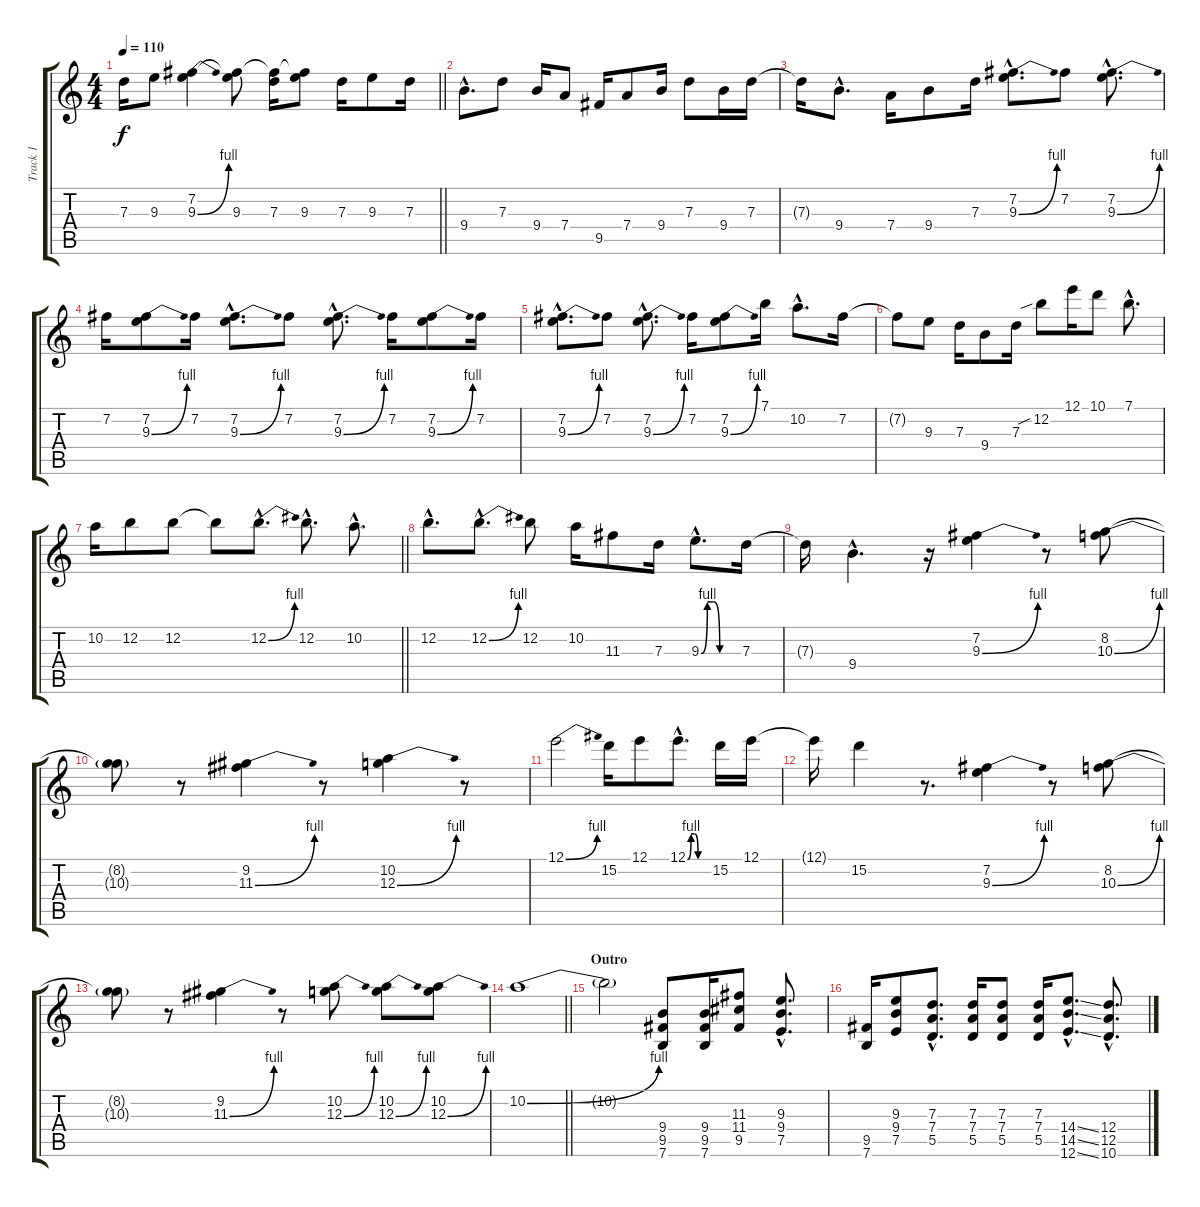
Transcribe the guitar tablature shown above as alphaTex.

\track ("Track 1" "Track 1") {instrument distortionguitar}
\staff {score tabs}
\tuning (E4 B3 G3 D3 A2 E2) {hide}
\ts (4 4)
\tempo 110
\clef g2
\barLineRight lightlight
\ks c
7.3.16{dy f} 9.3.8 (7.2 9.3{be (bend 0 0 60 4)}).4 (7.2{t} 9.3).8 (7.2{t} 7.3).16 (7.2{t} 9.3).8 7.3.16 9.3.8 7.3.16 |
9.4{hac}.8{d} 7.3.8 9.4.16 7.4.8 9.5.16 7.4.8 9.4.16 7.3.8 9.4.16 7.3.16 |
7.3{t}.16 9.4{hac}.8{d} 7.4.16 9.4.8 7.3.16 (7.2{hac} 9.3{be (bend 0 0 60 4) hac}).8{d} 7.2.8 (7.2{hac} 9.3{be (bend 0 0 60 4) hac}).8{d} |
7.2.16 (7.2 9.3{be (bend 0 0 60 4)}).8 7.2.16 (7.2{hac} 9.3{be (bend 0 0 60 4) hac}).8{d} 7.2.8 (7.2{hac} 9.3{be (bend 0 0 60 4) hac}).8{d} 7.2.16 (7.2 9.3{be (bend 0 0 60 4)}).8 7.2.16 |
(7.2{hac} 9.3{be (bend 0 0 60 4) hac}).8{d} 7.2.8 (7.2{hac} 9.3{be (bend 0 0 60 4) hac}).8{d} 7.2.16 (7.2 9.3{be (bend 0 0 60 4)}).8 7.1.16 10.2{hac}.8{d} 7.2.16 |
7.2{t}.8 9.3.8 7.3.16 9.4.8 7.3.16 12.2{sib}.8 12.1.16 10.1.8 7.1{hac}.8{d} |
\barLineRight lightlight
10.2.16 12.2.8 12.2.8 12.2{t}.8 12.2{be (bend 0 0 60 4) hac}.8{d} 12.2{hac}.8{d} 10.2{hac}.8{d} |
12.2{hac}.8{d} 12.2{be (bend 0 0 60 4) hac}.8{d} 12.2.8 10.2.16 11.3.8 7.3.16 9.3{be (custom 0 0 10 4 20 4 30 0 60 0) hac}.8{d} 7.3.16 |
7.3{t}.16 9.4{hac}.4{d} r.16 (7.2 9.3{be (bend 0 0 60 4)}).4 r.8 (8.2 10.3{be (bend 0 0 60 4)}).8 |
(8.2{t} 10.3{t}).8 r.8 (9.2 11.3{be (bend 0 0 60 4)}).4 r.8 (10.2 12.3{be (bend 0 0 60 4)}).4 r.8 |
12.1{be (bend 0 0 60 4)}.2 15.2.16 12.1.8 12.1{be (custom 0 0 10 4 20 4 30 0 60 0) hac}.8{d} 15.2.16 12.1.16 |
12.1{t}.16 15.2.4 r.8{d} (7.2 9.3{be (bend 0 0 60 4)}).4 r.8 (8.2 10.3{be (bend 0 0 60 4)}).8 |
(8.2{t} 10.3{t}).8 r.8 (9.2 11.3{be (bend 0 0 60 4)}).4 r.8 (10.2 12.3{be (bend 0 0 60 4)}).8 (10.2 12.3{be (bend 0 0 60 4)}).8 (10.2 12.3{be (bend 0 0 60 4)}).8 |
\barLineRight lightlight
10.2{be (bend 0 0 60 4)}.1 |
\section ("" "Outro")
10.2{t}.2 (9.4 9.5 7.6).8 (9.4 9.5 7.6).16 (11.3 11.4 9.5).8 (9.3{hac} 9.4{hac} 7.5{hac}).8{d} |
(9.5 7.6).16 (9.3 9.4 7.5).8 (7.3{hac} 7.4{hac} 5.5{hac}).8{d} (7.3 7.4 5.5).16 (7.3 7.4 5.5).8 (7.3 7.4 5.5).16 (14.4{ss hac} 14.5{ss hac} 12.6{ss hac}).8{d} (12.4{hac} 12.5{hac} 10.6{hac}).8{d}
